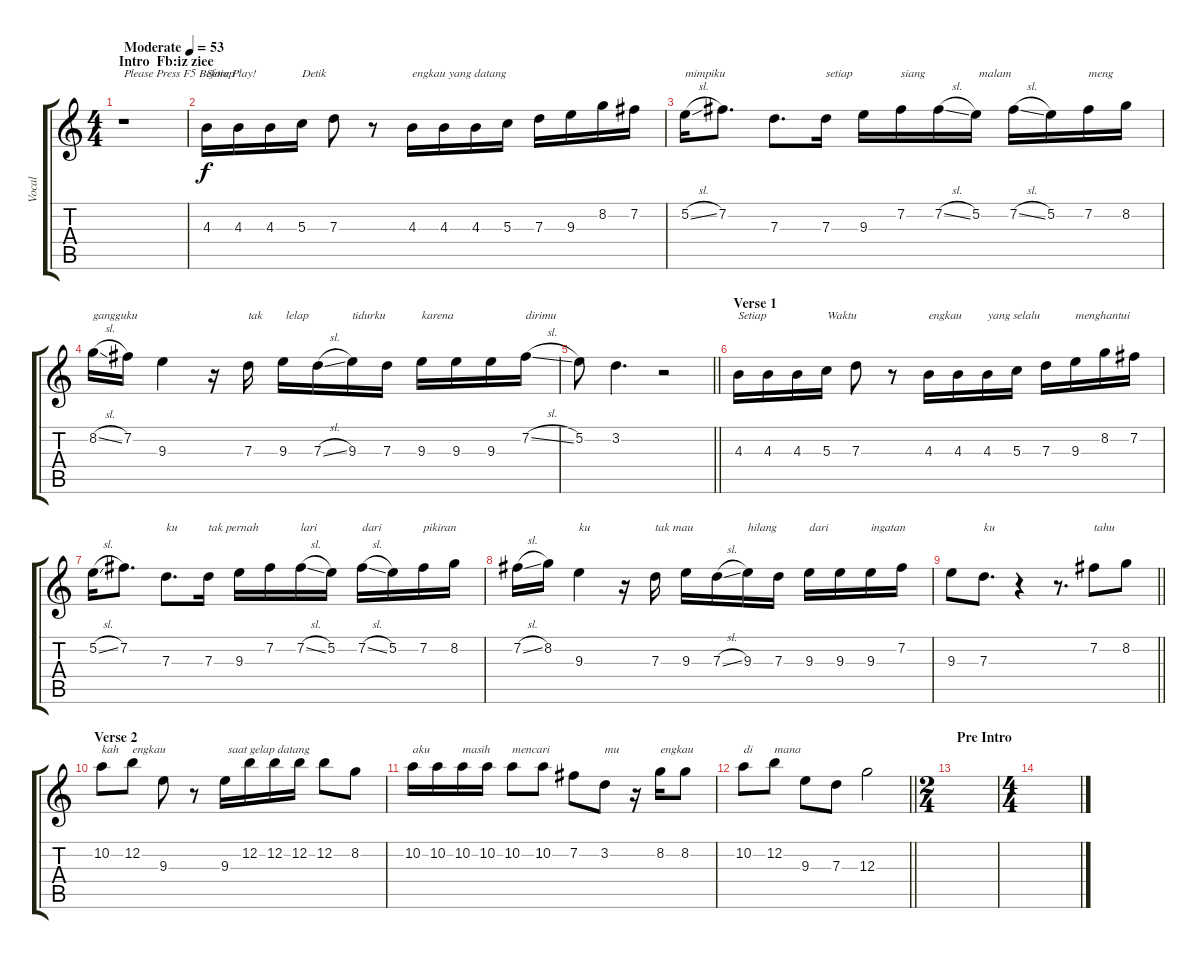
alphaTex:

\track ("Vocal" "Vocal") {instrument acousticguitarsteel}
\staff {score tabs}
\tuning (E4 B3 G3 D3 A2 E2) {hide}
\ts (4 4)
\section ("" "Intro  Fb:iz ziee")
\tempo (53 "Moderate")
\clef g2
\ks c
r.1{txt "Please Press F5 Before Play!" dy f instrument acousticguitarsteel} |
4.3.16{txt "Setiap"} 4.3.16 4.3.16 5.3.16{txt "Detik"} 7.3.8 r.8 4.3.16{txt "engkau yang datang "} 4.3.16 4.3.16 5.3.16 7.3.16 9.3.16 8.2.16 7.2.16 |
5.2{sl}.16{txt "mimpiku "} 7.2.8{d} 7.3.8{d} 7.3.16{txt "setiap "} 9.3.16 7.2.16{txt "siang "} 7.2{sl}.16 5.2.16{txt " malam "} 7.2{sl}.16 5.2.16 7.2.16{txt "meng"} 8.2.16 |
8.2{sl}.16{txt "gangguku"} 7.2.16 9.3.4 r.16 7.3.16{txt "tak"} 9.3.16{txt " lelap "} 7.3{sl}.16 9.3.16{txt "tidurku "} 7.3.16 9.3.16{txt "karena "} 9.3.16 9.3.16 7.2{sl}.16{txt "dirimu "} |
\barLineRight lightlight
5.2.8 3.2.4{d} r.2 |
\section ("" "Verse 1")
4.3.16{txt "Setiap"} 4.3.16 4.3.16 5.3.16{txt "Waktu"} 7.3.8 r.8 4.3.16{txt "engkau "} 4.3.16 4.3.16{txt "yang selalu "} 5.3.16 7.3.16 9.3.16{txt "menghantui"} 8.2.16 7.2.16 |
5.2{sl}.16 7.2.8{d} 7.3.8{d txt "ku "} 7.3.16{txt "tak pernah "} 9.3.16 7.2.16 7.2{sl}.16{txt "lari "} 5.2.16 7.2{sl}.16{txt "dari "} 5.2.16 7.2.16{txt "pikiran"} 8.2.16 |
7.2{sl}.16 8.2.16 9.3.4{txt "ku "} r.16 7.3.16{txt "tak mau "} 9.3.16 7.3{sl}.16 9.3.16{txt "hilang "} 7.3.16 9.3.16{txt "dari "} 9.3.16 9.3.16{txt "ingatan"} 7.2.16 |
\barLineRight lightlight
9.3.8 7.3.8{d txt "ku "} r.4 r.8{d} 7.2.8{txt "tahu"} 8.2.8 |
\section ("" "Verse 2")
10.2.8{txt "kah "} 12.2.8{txt "engkau"} 9.3.8 r.8 9.3.16{txt " saat gelap datang "} 12.2.16 12.2.16 12.2.16 12.2.8 8.2.8 |
10.2.16{txt "aku "} 10.2.16 10.2.16{txt "masih "} 10.2.16 10.2.8{txt "mencari"} 10.2.8 7.2.8 3.2.8{txt "mu "} r.16 8.2.16{txt "engkau "} 8.2.8 |
\barLineRight lightlight
10.2.8{txt "di "} 12.2.8{txt "mana "} 9.3.8 7.3.8 12.3.2 |
\ts (2 4)
\section ("" "Pre Intro")
|
\ts (4 4)
